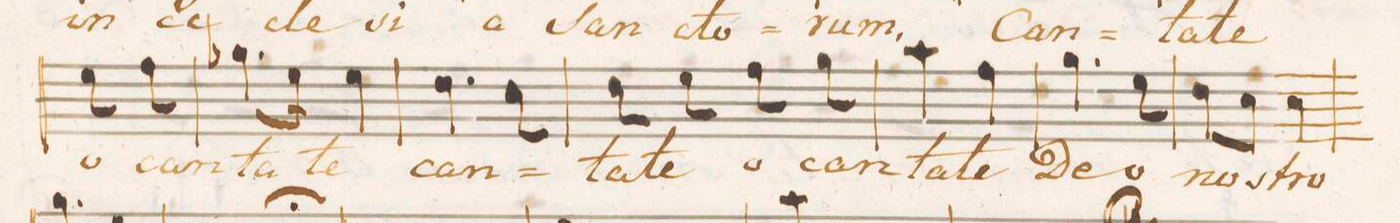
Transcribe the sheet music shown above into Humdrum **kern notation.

**kern	**text
*I"Soprano.	*
*clefC1	*
*k[b-e-]	*
*M2/4	*
8cc\	o
8dd\	can-
=87	=87
8.ee-X\L	-ta-
16cc\Jk	.
4cc\	-te
=88	=88
4.b-\	can-
8a\	.
=89	=89
8b-\	-ta-
8cc\	-te
8dd\	o
8ee-\	can-
=90	=90
4ff\	-ta-
4dd\	-te
=91	=91
4.ee-\	De-
8cc\	-o
=92	=92
8b-\L	no-
8a\J	.
4a\	-stro
=93	=93
*-	*-
